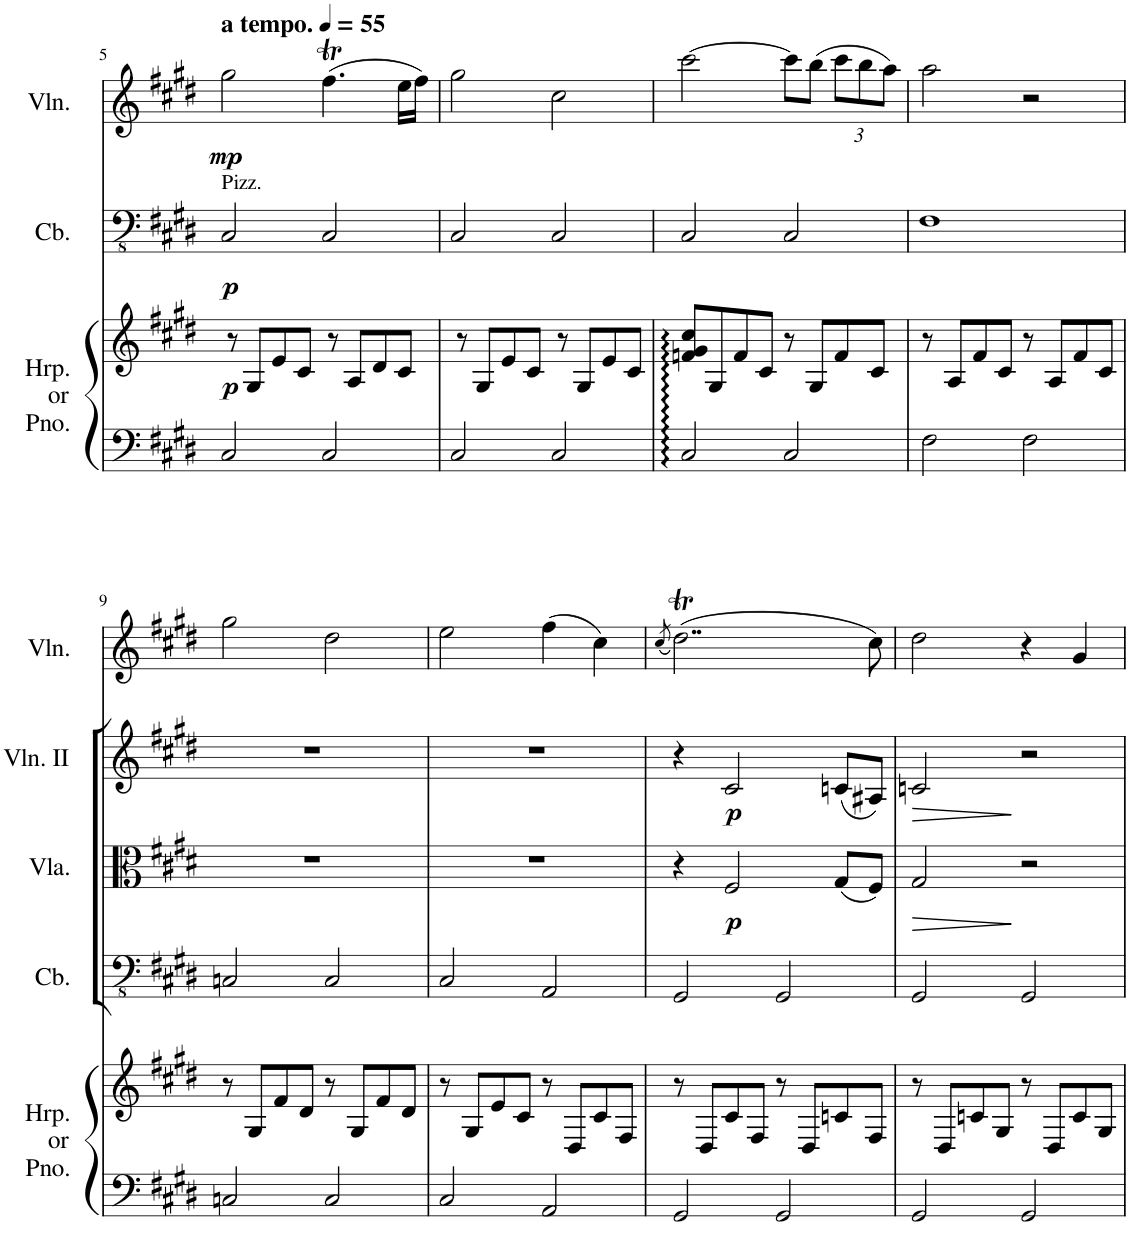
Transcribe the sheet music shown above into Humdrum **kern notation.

**kern	**kern	**dynam	**kern	**dynam	**kern	**dynam	**kern	**dynam	**kern	**dynam
*part5	*part5	*part5	*part4	*part4	*part3	*part3	*part2	*part2	*part1	*part1
*staff6	*staff5	*staff5/6	*staff4	*staff4	*staff3	*staff3	*staff2	*staff2	*staff1	*staff1
*I"Harp or Piano	*	*	*I"Contrabass	*	*I"Viola	*	*I"Violin II	*	*I"Violin	*
*I'Hrp. or Pno.	*	*	*I'Cb.	*	*I'Vla.	*	*I'Vln. II	*	*I'Vln.	*
!!LO:PB:g=z
*clefF4	*clefG2	*	*clefFv4	*	*clefC3	*	*clefG2	*	*clefG2	*
*k[f#c#g#d#]	*k[f#c#g#d#]	*	*k[f#c#g#d#]	*	*k[f#c#g#d#]	*	*k[f#c#g#d#]	*	*k[f#c#g#d#]	*
*M4/4	*M4/4	*	*M4/4	*	*M4/4	*	*M4/4	*	*M4/4	*
*MM55	*MM55	*	*MM55	*	*MM55	*	*MM55	*	*MM55	*
=5	=5	=5	=5	=5	=5	=5	=5	=5	=5	=5
!	!	!	!	!	!	!	!	!	!LO:TX:a:B:t=a tempo.	!
!	!	!	!LO:TX:a:t=Pizz.	!	!	!	!	!	!	!
!	!	!LO:DY:b	!	!LO:DY:b	!	!	!	!	!	!LO:DY:b
2C#/	8r	p	2CC#/	p	1r	.	1r	.	2gg#\	mp
.	8G#/L	.	.	.	.	.	.	.	.	.
.	8e/	.	.	.	.	.	.	.	.	.
.	8c#/J	.	.	.	.	.	.	.	.	.
2C#/	8r	.	2CC#/	.	.	.	.	.	(4.ff#T\	.
.	8A/L	.	.	.	.	.	.	.	.	.
.	8d#/	.	.	.	.	.	.	.	.	.
.	8c#/J	.	.	.	.	.	.	.	16ee\LL	.
.	.	.	.	.	.	.	.	.	16ff#\JJ)	.
=6	=6	=6	=6	=6	=6	=6	=6	=6	=6	=6
2C#/	8r	.	2CC#/	.	1r	.	1r	.	2gg#\	.
.	8G#/L	.	.	.	.	.	.	.	.	.
.	8e/	.	.	.	.	.	.	.	.	.
.	8c#/J	.	.	.	.	.	.	.	.	.
2C#/	8r	.	2CC#/	.	.	.	.	.	2cc#\	.
.	8G#/L	.	.	.	.	.	.	.	.	.
.	8e/	.	.	.	.	.	.	.	.	.
.	8c#/J	.	.	.	.	.	.	.	.	.
=7	=7	=7	=7	=7	=7	=7	=7	=7	=7	=7
2C#/	8fn/ 8g#/ 8cc#/L	.	2CC#/	.	1r	.	1r	.	[2ccc#\	.
.	8G#/	.	.	.	.	.	.	.	.	.
.	8f/	.	.	.	.	.	.	.	.	.
.	8c#/J	.	.	.	.	.	.	.	.	.
2C#/	8r	.	2CC#/	.	.	.	.	.	8ccc#\L]	.
.	8G#/L	.	.	.	.	.	.	.	(8bb\J	.
*	*	*	*	*	*	*	*	*	*Xbrackettup	*
.	8f/	.	.	.	.	.	.	.	12ccc#\L	.
.	.	.	.	.	.	.	.	.	12bb\	.
.	8c#/J	.	.	.	.	.	.	.	.	.
.	.	.	.	.	.	.	.	.	12aa\J)	.
=8	=8	=8	=8	=8	=8	=8	=8	=8	=8	=8
2F#\	8r	.	1FF#	.	1r	.	1r	.	2aa\	.
.	8A/L	.	.	.	.	.	.	.	.	.
.	8f#/	.	.	.	.	.	.	.	.	.
.	8c#/J	.	.	.	.	.	.	.	.	.
2F#\	8r	.	.	.	.	.	.	.	2r	.
.	8A/L	.	.	.	.	.	.	.	.	.
.	8f#/	.	.	.	.	.	.	.	.	.
.	8c#/J	.	.	.	.	.	.	.	.	.
!!LO:LB:g=z
=9	=9	=9	=9	=9	=9	=9	=9	=9	=9	=9
2Cn/	8r	.	2CCn/	.	1r	.	1r	.	2gg#\	.
.	8G#/L	.	.	.	.	.	.	.	.	.
.	8f#/	.	.	.	.	.	.	.	.	.
.	8d#/J	.	.	.	.	.	.	.	.	.
2C/	8r	.	2CC/	.	.	.	.	.	2dd#\	.
.	8G#/L	.	.	.	.	.	.	.	.	.
.	8f#/	.	.	.	.	.	.	.	.	.
.	8d#/J	.	.	.	.	.	.	.	.	.
=10	=10	=10	=10	=10	=10	=10	=10	=10	=10	=10
2C#/	8r	.	2CC#/	.	1r	.	1r	.	2ee\	.
.	8G#/L	.	.	.	.	.	.	.	.	.
.	8e/	.	.	.	.	.	.	.	.	.
.	8c#/J	.	.	.	.	.	.	.	.	.
2AA/	8r	.	2AAA/	.	.	.	.	.	(4ff#\	.
.	8D#/L	.	.	.	.	.	.	.	.	.
.	8c#/	.	.	.	.	.	.	.	4cc#\)	.
.	8F#/J	.	.	.	.	.	.	.	.	.
=11	=11	=11	=11	=11	=11	=11	=11	=11	=11	=11
.	.	.	.	.	.	.	.	.	(8qcc#/	.
2GG#/	8r	.	2GGG#/	.	4r	.	4r	.	(2..dd#t\)	.
.	8D#/L	.	.	.	.	.	.	.	.	.
!	!	!	!	!	!	!LO:DY:b	!	!LO:DY:b	!	!
.	8c#/	.	.	.	2F#/	p	2c#/	p	.	.
.	8F#/J	.	.	.	.	.	.	.	.	.
2GG#/	8r	.	2GGG#/	.	.	.	.	.	.	.
.	8D#/L	.	.	.	.	.	.	.	.	.
.	8cn/	.	.	.	(8G#/L	.	(8cn/L	.	.	.
.	8F#/J	.	.	.	8F#/J)	.	8A#X/J)	.	8cc#\)	.
=12	=12	=12	=12	=12	=12	=12	=12	=12	=12	=12
!	!	!	!	!	!	!LO:HP:b	!	!LO:HP:b	!	!
2GG#/	8r	.	2GGG#/	.	2G#/	>	2cn/	>	2dd#\	.
.	8D#/L	.	.	.	.	.	.	.	.	.
.	8cn/	.	.	.	.	.	.	.	.	.
.	8G#/J	.	.	.	.	.	.	.	.	.
2GG#/	8r	.	2GGG#/	.	2r	]	2r	]	4r	.
.	8D#/L	.	.	.	.	.	.	.	.	.
.	8c/	.	.	.	.	.	.	.	4g#/	.
.	8G#/J	.	.	.	.	.	.	.	.	.
=	=	=	=	=	=	=	=	=	=	=
*-	*-	*-	*-	*-	*-	*-	*-	*-	*-	*-
